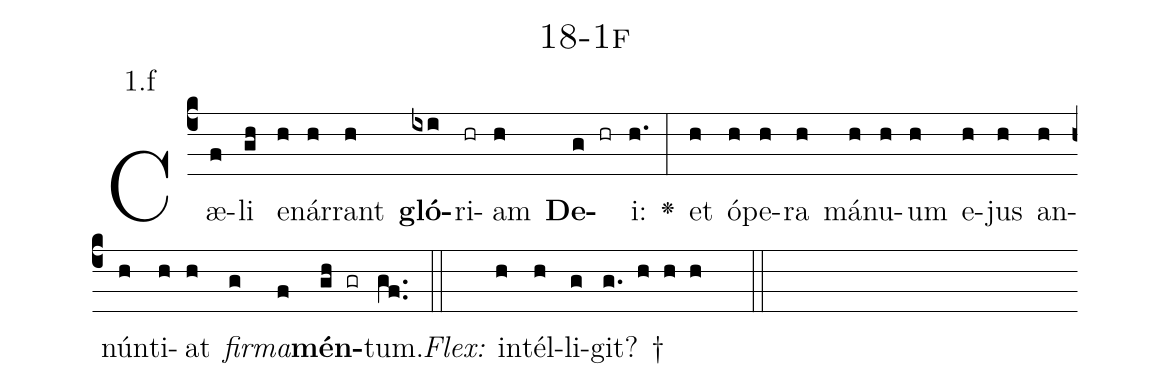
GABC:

name: 18-1f;
annotation: 1.f;
%%
(c4)Cæ(f)li(gh) e(h)nár(h)rant(h) <b>gló</b>(ixi)ri(hr)am(h) <b>De</b>(g hr)i:(h.) <v>\greheightstar</v>(:) et(h) ó(h)pe(h)ra(h) má(h)nu(h)um(h) e(h)jus(h) an(h)nún(h)ti(h)at(h) <i>fir</i>(g)<i>ma</i>(f)<b>mén</b>(gh gr)tum.(gf..) (::)
<i>Flex:</i>()  in(h)tél(h)li(g)git? †(g. h h h  ::)

%E(h) u(h) o(g) u(f) a(gh) e.(gf..) (::)
